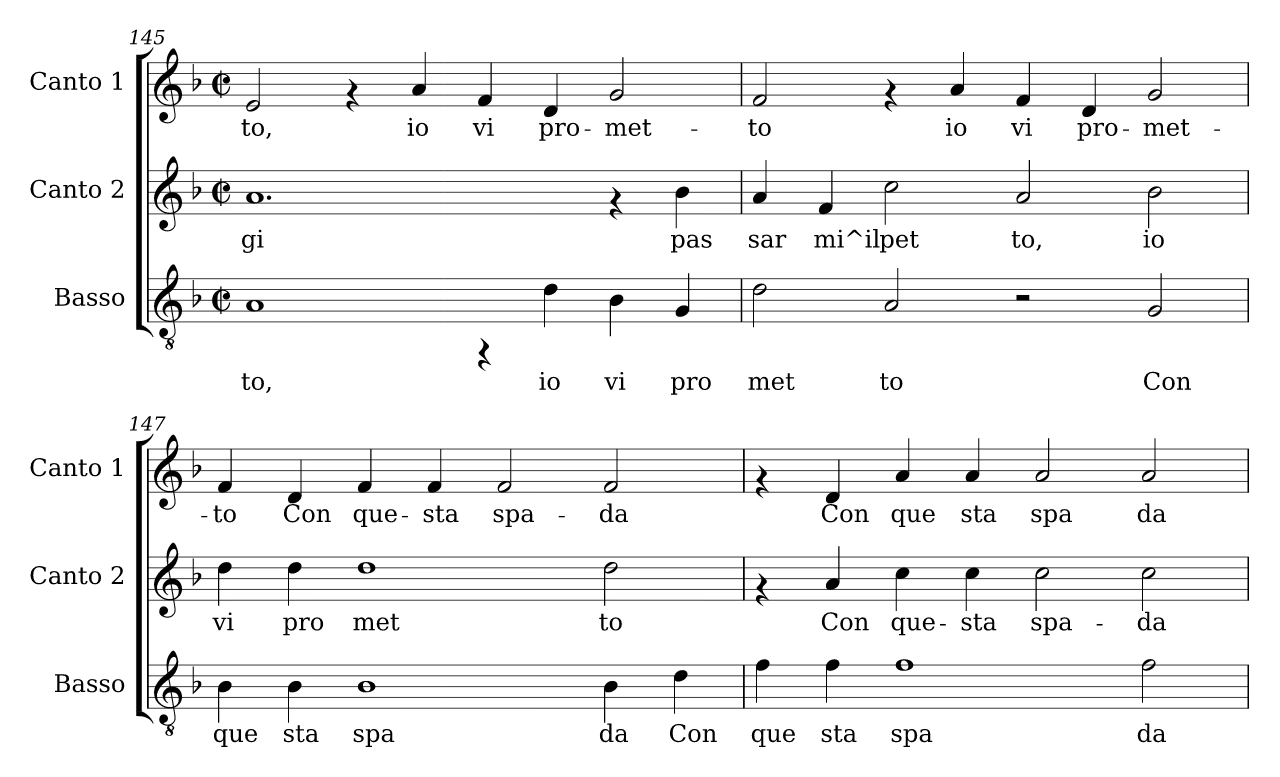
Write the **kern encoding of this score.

**kern	**text	**kern	**text	**kern	**text
*part3	*part3	*part2	*part2	*part1	*part1
*staff3	*staff3	*staff2	*staff2	*staff1	*staff1
*I"Basso	*	*I"Canto 2	*	*I"Canto 1	*
*I'Basso	*	*I'Canto 2	*	*I'Canto 1	*
*clefGv2	*	*clefG2	*	*clefG2	*
*k[b-]	*	*k[b-]	*	*k[b-]	*
*F:	*	*F:	*	*F:	*
*M2/2	*	*M2/2	*	*M2/2	*
*met(c|)	*	*met(c|)	*	*met(c|)	*
=145	=145	=145	=145	=145	=145
!	!LO:LY:b:cj	!	!LO:LY:b:cj	!	!LO:LY:b:cj
1A	to,	1.a	gi	2e/	-to,
.	.	.	.	4rf	.
!	!	!	!	!	!LO:LY:b:cj
.	.	.	.	4a/	io
!	!	!	!	!	!LO:LY:b:cj
4rFF	.	.	.	4f/	vi
!	!LO:LY:b:cj	!	!	!	!LO:LY:b:cj
4d\	io	.	.	4d/	pro-
!	!LO:LY:b:cj	!	!	!	!LO:LY:b:cj
4B-\	vi	4rf	.	2g/	-met-
!	!LO:LY:b:cj	!	!LO:LY:b:cj	!	!
4G/	pro	4b-\	pas	.	.
=146	=146	=146	=146	=146	=146
!	!LO:LY:b:cj	!	!LO:LY:b:cj	!	!LO:LY:b:cj
2d\	met	4a/	sar	2f/	-to
!	!	!	!LO:LY:b:cj	!	!
.	.	4f/	mi^il	.	.
!	!LO:LY:b:cj	!	!LO:LY:b:cj	!	!
2A/	to	2cc\	pet	4rf	.
!	!	!	!	!	!LO:LY:b:cj
.	.	.	.	4a/	io
!	!	!	!LO:LY:b:cj	!	!LO:LY:b:cj
2r	.	2a/	to,	4f/	vi
!	!	!	!	!	!LO:LY:b:cj
.	.	.	.	4d/	pro-
!	!LO:LY:b:cj	!	!LO:LY:b:cj	!	!LO:LY:b:cj
2G/	Con	2b-\	io	2g/	-met-
=147	=147	=147	=147	=147	=147
!	!LO:LY:b:cj	!	!LO:LY:b:cj	!	!LO:LY:b:cj
4B-\	que	4dd\	vi	4f/	-to
!	!LO:LY:b:cj	!	!LO:LY:b:cj	!	!LO:LY:b:cj
4B-\	sta	4dd\	pro	4d/	Con
!	!LO:LY:b:cj	!	!LO:LY:b:cj	!	!LO:LY:b:cj
1B-	spa	1dd	met	4f/	que-
!	!	!	!	!	!LO:LY:b:cj
.	.	.	.	4f/	-sta
!	!	!	!	!	!LO:LY:b:cj
.	.	.	.	2f/	spa-
!	!LO:LY:b:cj	!	!LO:LY:b:cj	!	!LO:LY:b:cj
4B-\	da	2dd\	to	2f/	-da
!	!LO:LY:b:cj	!	!	!	!
4d\	Con	.	.	.	.
!!LO:LB:g=z
=148	=148	=148	=148	=148	=148
!	!LO:LY:b:cj	!	!	!	!
4f\	que	4rf	.	4rf	.
!	!LO:LY:b:cj	!	!LO:LY:b:cj	!	!LO:LY:b:cj
4f\	sta	4a/	Con	4d/	Con
!	!LO:LY:b:cj	!	!LO:LY:b:cj	!	!LO:LY:b:cj
1f	spa	4cc\	que-	4a/	que
!	!	!	!LO:LY:b:cj	!	!LO:LY:b:cj
.	.	4cc\	-sta	4a/	sta
!	!	!	!LO:LY:b:cj	!	!LO:LY:b:cj
.	.	2cc\	spa-	2a/	spa
!	!LO:LY:b:cj	!	!LO:LY:b:cj	!	!LO:LY:b:cj
2f\	da	2cc\	-da	2a/	da
=	=	=	=	=	=
*-	*-	*-	*-	*-	*-
